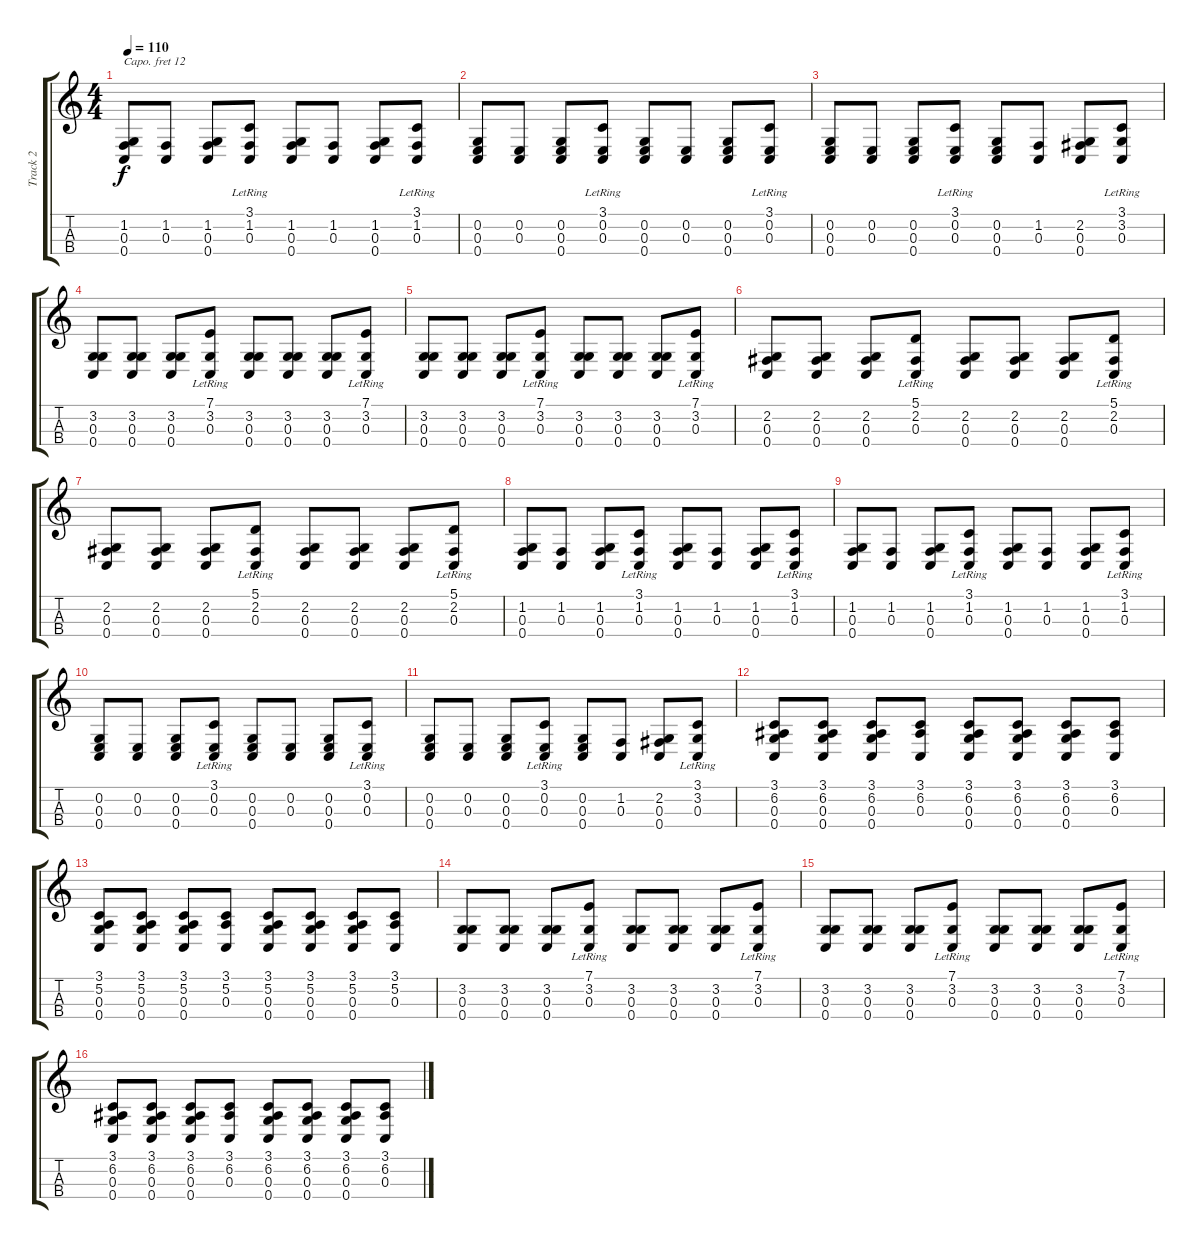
\track ("Track 2" "Track 2") {instrument koto}
\staff {score tabs}
\capo 12
\tuning (A2 E2 C2 G2) {hide}
\ts (4 4)
\tempo 110
\clef g2
\ks c
(1.2 0.3 0.4).8{dy f} (1.2 0.3).8 (1.2 0.3 0.4).8 (3.1{lr} 1.2 0.3).8 (1.2 0.3 0.4).8 (1.2 0.3).8 (1.2 0.3 0.4).8 (3.1{lr} 1.2 0.3).8 |
(0.2 0.3 0.4).8 (0.2 0.3).8 (0.2 0.3 0.4).8 (3.1{lr} 0.2 0.3).8 (0.2 0.3 0.4).8 (0.2 0.3).8 (0.2 0.3 0.4).8 (3.1{lr} 0.2 0.3).8 |
(0.2 0.3 0.4).8 (0.2 0.3).8 (0.2 0.3 0.4).8 (3.1{lr} 0.2 0.3).8 (0.2 0.3 0.4).8 (1.2 0.3).8 (2.2 0.3 0.4).8 (3.1{lr} 3.2 0.3).8 |
(3.2 0.3 0.4).8 (3.2 0.3 0.4).8 (3.2 0.3 0.4).8 (7.1{lr} 3.2 0.3).8 (3.2 0.3 0.4).8 (3.2 0.3 0.4).8 (3.2 0.3 0.4).8 (7.1{lr} 3.2 0.3).8 |
(3.2 0.3 0.4).8 (3.2 0.3 0.4).8 (3.2 0.3 0.4).8 (7.1{lr} 3.2 0.3).8 (3.2 0.3 0.4).8 (3.2 0.3 0.4).8 (3.2 0.3 0.4).8 (7.1{lr} 3.2 0.3).8 |
(2.2 0.3 0.4).8 (2.2 0.3 0.4).8 (2.2 0.3 0.4).8 (5.1{lr} 2.2 0.3).8 (2.2 0.3 0.4).8 (2.2 0.3 0.4).8 (2.2 0.3 0.4).8 (5.1{lr} 2.2 0.3).8 |
(2.2 0.3 0.4).8 (2.2 0.3 0.4).8 (2.2 0.3 0.4).8 (5.1{lr} 2.2 0.3).8 (2.2 0.3 0.4).8 (2.2 0.3 0.4).8 (2.2 0.3 0.4).8 (5.1{lr} 2.2 0.3).8 |
(1.2 0.3 0.4).8 (1.2 0.3).8 (1.2 0.3 0.4).8 (3.1{lr} 1.2 0.3).8 (1.2 0.3 0.4).8 (1.2 0.3).8 (1.2 0.3 0.4).8 (3.1{lr} 1.2 0.3).8 |
(1.2 0.3 0.4).8 (1.2 0.3).8 (1.2 0.3 0.4).8 (3.1{lr} 1.2 0.3).8 (1.2 0.3 0.4).8 (1.2 0.3).8 (1.2 0.3 0.4).8 (3.1{lr} 1.2 0.3).8 |
(0.2 0.3 0.4).8 (0.2 0.3).8 (0.2 0.3 0.4).8 (3.1{lr} 0.2 0.3).8 (0.2 0.3 0.4).8 (0.2 0.3).8 (0.2 0.3 0.4).8 (3.1{lr} 0.2 0.3).8 |
(0.2 0.3 0.4).8 (0.2 0.3).8 (0.2 0.3 0.4).8 (3.1{lr} 0.2 0.3).8 (0.2 0.3 0.4).8 (1.2 0.3).8 (2.2 0.3 0.4).8 (3.1{lr} 3.2 0.3).8 |
(3.1 6.2 0.3 0.4).8 (3.1 6.2 0.3 0.4).8 (3.1 6.2 0.3 0.4).8 (3.1 6.2 0.3).8 (3.1 6.2 0.3 0.4).8 (3.1 6.2 0.3 0.4).8 (3.1 6.2 0.3 0.4).8 (3.1 6.2 0.3).8 |
(3.1 5.2 0.3 0.4).8 (3.1 5.2 0.3 0.4).8 (3.1 5.2 0.3 0.4).8 (3.1 5.2 0.3).8 (3.1 5.2 0.3 0.4).8 (3.1 5.2 0.3 0.4).8 (3.1 5.2 0.3 0.4).8 (3.1 5.2 0.3).8 |
(3.2 0.3 0.4).8 (3.2 0.3 0.4).8 (3.2 0.3 0.4).8 (7.1{lr} 3.2 0.3).8 (3.2 0.3 0.4).8 (3.2 0.3 0.4).8 (3.2 0.3 0.4).8 (7.1{lr} 3.2 0.3).8 |
(3.2 0.3 0.4).8 (3.2 0.3 0.4).8 (3.2 0.3 0.4).8 (7.1{lr} 3.2 0.3).8 (3.2 0.3 0.4).8 (3.2 0.3 0.4).8 (3.2 0.3 0.4).8 (7.1{lr} 3.2 0.3).8 |
(3.1 6.2 0.3 0.4).8 (3.1 6.2 0.3 0.4).8 (3.1 6.2 0.3 0.4).8 (3.1 6.2 0.3).8 (3.1 6.2 0.3 0.4).8 (3.1 6.2 0.3 0.4).8 (3.1 6.2 0.3 0.4).8 (3.1 6.2 0.3).8
